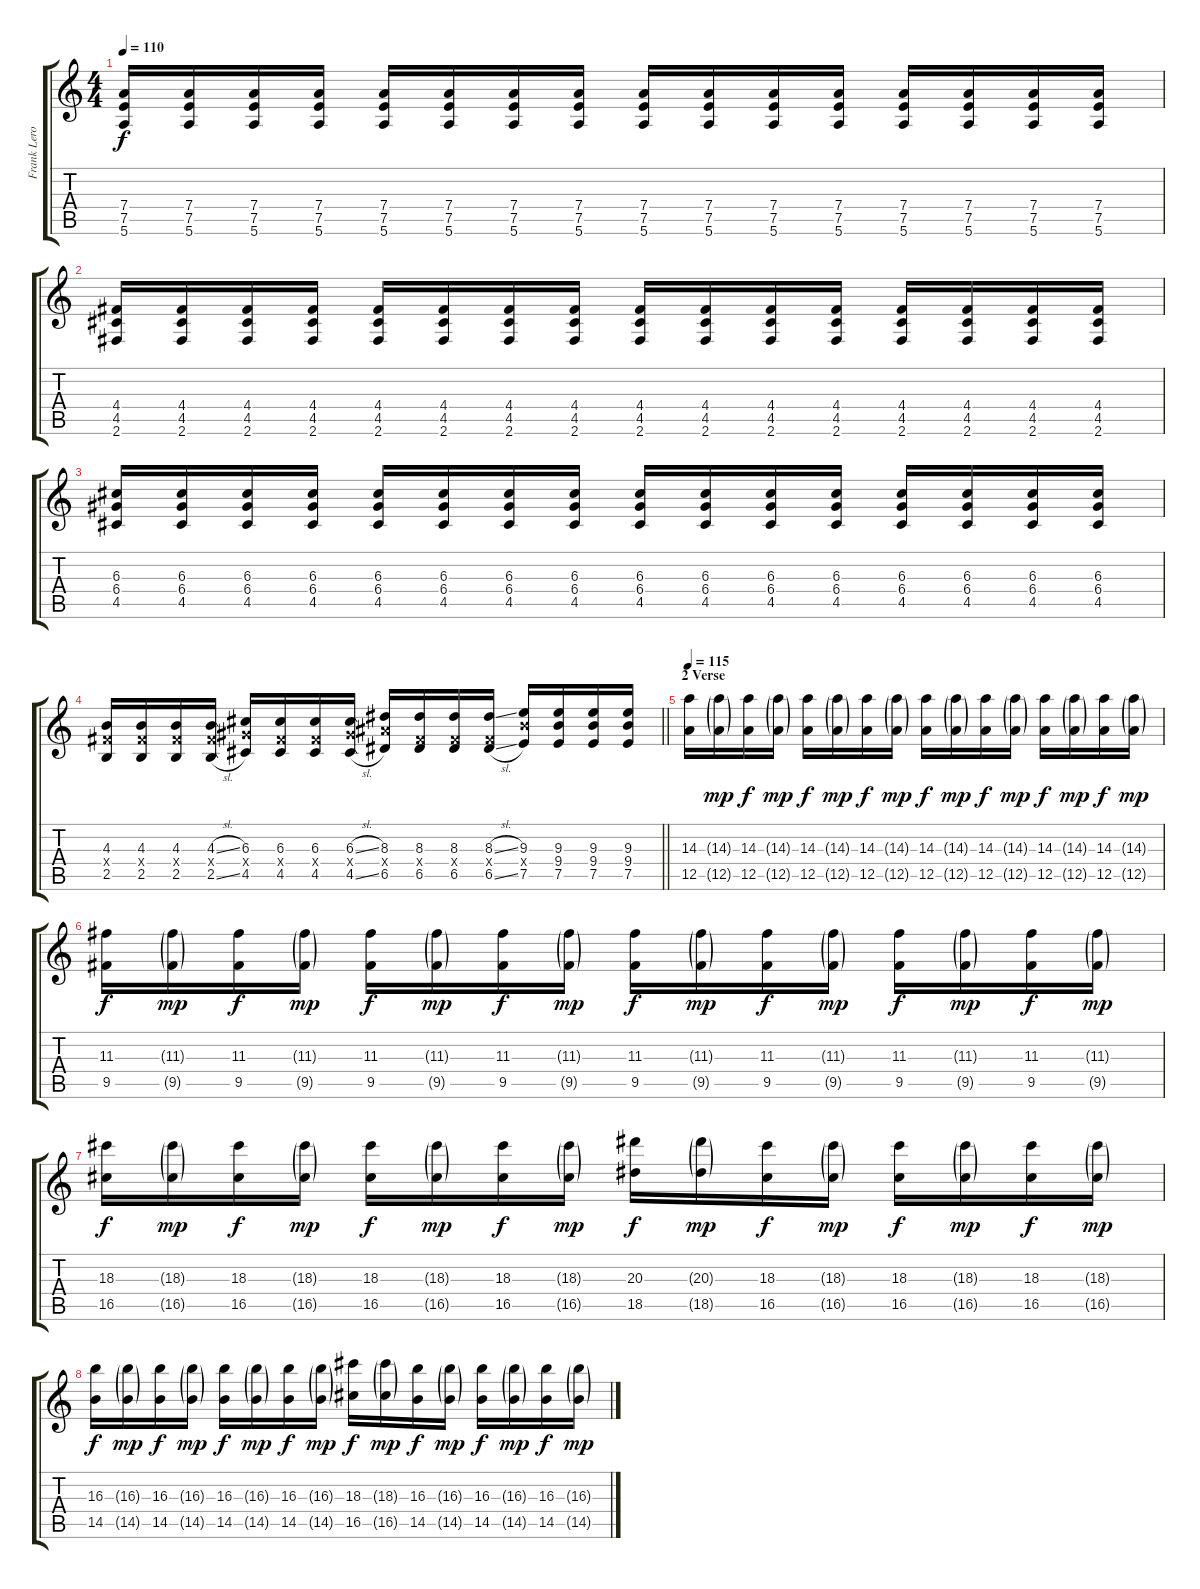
\track ("Frank Lero " "Frank Lero") {instrument electricguitarjazz}
\staff {score tabs}
\tuning (E4 B3 G3 D3 A2 E2) {hide}
\ts (4 4)
\tempo 110
\clef g2
\ks c
(7.4 7.5 5.6).16{dy f} (7.4 7.5 5.6).16 (7.4 7.5 5.6).16 (7.4 7.5 5.6).16 (7.4 7.5 5.6).16 (7.4 7.5 5.6).16 (7.4 7.5 5.6).16 (7.4 7.5 5.6).16 (7.4 7.5 5.6).16 (7.4 7.5 5.6).16 (7.4 7.5 5.6).16 (7.4 7.5 5.6).16 (7.4 7.5 5.6).16 (7.4 7.5 5.6).16 (7.4 7.5 5.6).16 (7.4 7.5 5.6).16 |
(4.4 4.5 2.6).16 (4.4 4.5 2.6).16 (4.4 4.5 2.6).16 (4.4 4.5 2.6).16 (4.4 4.5 2.6).16 (4.4 4.5 2.6).16 (4.4 4.5 2.6).16 (4.4 4.5 2.6).16 (4.4 4.5 2.6).16 (4.4 4.5 2.6).16 (4.4 4.5 2.6).16 (4.4 4.5 2.6).16 (4.4 4.5 2.6).16 (4.4 4.5 2.6).16 (4.4 4.5 2.6).16 (4.4 4.5 2.6).16 |
(6.3 6.4 4.5).16 (6.3 6.4 4.5).16 (6.3 6.4 4.5).16 (6.3 6.4 4.5).16 (6.3 6.4 4.5).16 (6.3 6.4 4.5).16 (6.3 6.4 4.5).16 (6.3 6.4 4.5).16 (6.3 6.4 4.5).16 (6.3 6.4 4.5).16 (6.3 6.4 4.5).16 (6.3 6.4 4.5).16 (6.3 6.4 4.5).16 (6.3 6.4 4.5).16 (6.3 6.4 4.5).16 (6.3 6.4 4.5).16 |
\barLineRight lightlight
(4.3 4.4{x} 2.5).16 (4.3 4.4{x} 2.5).16 (4.3 4.4{x} 2.5).16 (4.3{sl} 4.4{x} 2.5{sl}).16 (6.3 6.4{x} 4.5).16 (6.3 4.4{x} 4.5).16 (6.3 4.4{x} 4.5).16 (6.3{sl} 6.4{x} 4.5{sl}).16 (8.3 8.4{x} 6.5).16 (8.3 4.4{x} 6.5).16 (8.3 4.4{x} 6.5).16 (8.3{sl} 4.4{x} 6.5{sl}).16 (9.3 9.4{x} 7.5).16 (9.3 9.4 7.5).16 (9.3 9.4 7.5).16 (9.3 9.4 7.5).16 |
\section ("" "2 Verse")
\tempo 115
(14.3 12.5).16{volume 13 instrument electricguitarjazz} (14.3{g} 12.5{g}).16{dy mp} (14.3 12.5).16{dy f} (14.3{g} 12.5{g}).16{dy mp} (14.3 12.5).16{dy f} (14.3{g} 12.5{g}).16{dy mp} (14.3 12.5).16{dy f} (14.3{g} 12.5{g}).16{dy mp} (14.3 12.5).16{dy f} (14.3{g} 12.5{g}).16{dy mp} (14.3 12.5).16{dy f} (14.3{g} 12.5{g}).16{dy mp} (14.3 12.5).16{dy f} (14.3{g} 12.5{g}).16{dy mp} (14.3 12.5).16{dy f} (14.3{g} 12.5{g}).16{dy mp} |
(11.3 9.5).16{dy f} (11.3{g} 9.5{g}).16{dy mp} (11.3 9.5).16{dy f} (11.3{g} 9.5{g}).16{dy mp} (11.3 9.5).16{dy f} (11.3{g} 9.5{g}).16{dy mp} (11.3 9.5).16{dy f} (11.3{g} 9.5{g}).16{dy mp} (11.3 9.5).16{dy f} (11.3{g} 9.5{g}).16{dy mp} (11.3 9.5).16{dy f} (11.3{g} 9.5{g}).16{dy mp} (11.3 9.5).16{dy f} (11.3{g} 9.5{g}).16{dy mp} (11.3 9.5).16{dy f} (11.3{g} 9.5{g}).16{dy mp} |
(18.3 16.5).16{dy f} (18.3{g} 16.5{g}).16{dy mp} (18.3 16.5).16{dy f} (18.3{g} 16.5{g}).16{dy mp} (18.3 16.5).16{dy f} (18.3{g} 16.5{g}).16{dy mp} (18.3 16.5).16{dy f} (18.3{g} 16.5{g}).16{dy mp} (20.3 18.5).16{dy f} (20.3{g} 18.5{g}).16{dy mp} (18.3 16.5).16{dy f} (18.3{g} 16.5{g}).16{dy mp} (18.3 16.5).16{dy f} (18.3{g} 16.5{g}).16{dy mp} (18.3 16.5).16{dy f} (18.3{g} 16.5{g}).16{dy mp} |
(16.3 14.5).16{dy f} (16.3{g} 14.5{g}).16{dy mp} (16.3 14.5).16{dy f} (16.3{g} 14.5{g}).16{dy mp} (16.3 14.5).16{dy f} (16.3{g} 14.5{g}).16{dy mp} (16.3 14.5).16{dy f} (16.3{g} 14.5{g}).16{dy mp} (18.3 16.5).16{dy f} (18.3{g} 16.5{g}).16{dy mp} (16.3 14.5).16{dy f} (16.3{g} 14.5{g}).16{dy mp} (16.3 14.5).16{dy f} (16.3{g} 14.5{g}).16{dy mp} (16.3 14.5).16{dy f} (16.3{g} 14.5{g}).16{dy mp}
